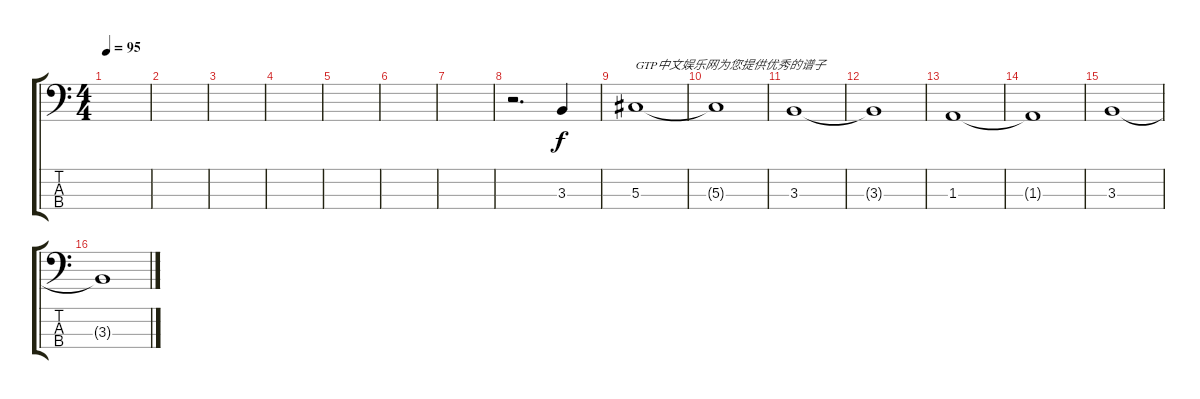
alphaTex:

\track "" {instrument electricbassfinger}
\staff {score tabs}
\tuning (Gb2 Db2 Ab1 Eb1) {hide}
\ts (4 4)
\tempo 95
\clef f4
\ks c
|
|
|
|
|
|
|
r.2{d} 3.3.4 |
5.3.1{txt "GTP中文娱乐网为您提供优秀的谱子"} |
5.3{t}.1 |
3.3.1 |
3.3{t}.1 |
1.3.1 |
1.3{t}.1 |
3.3.1 |
3.3{t}.1
